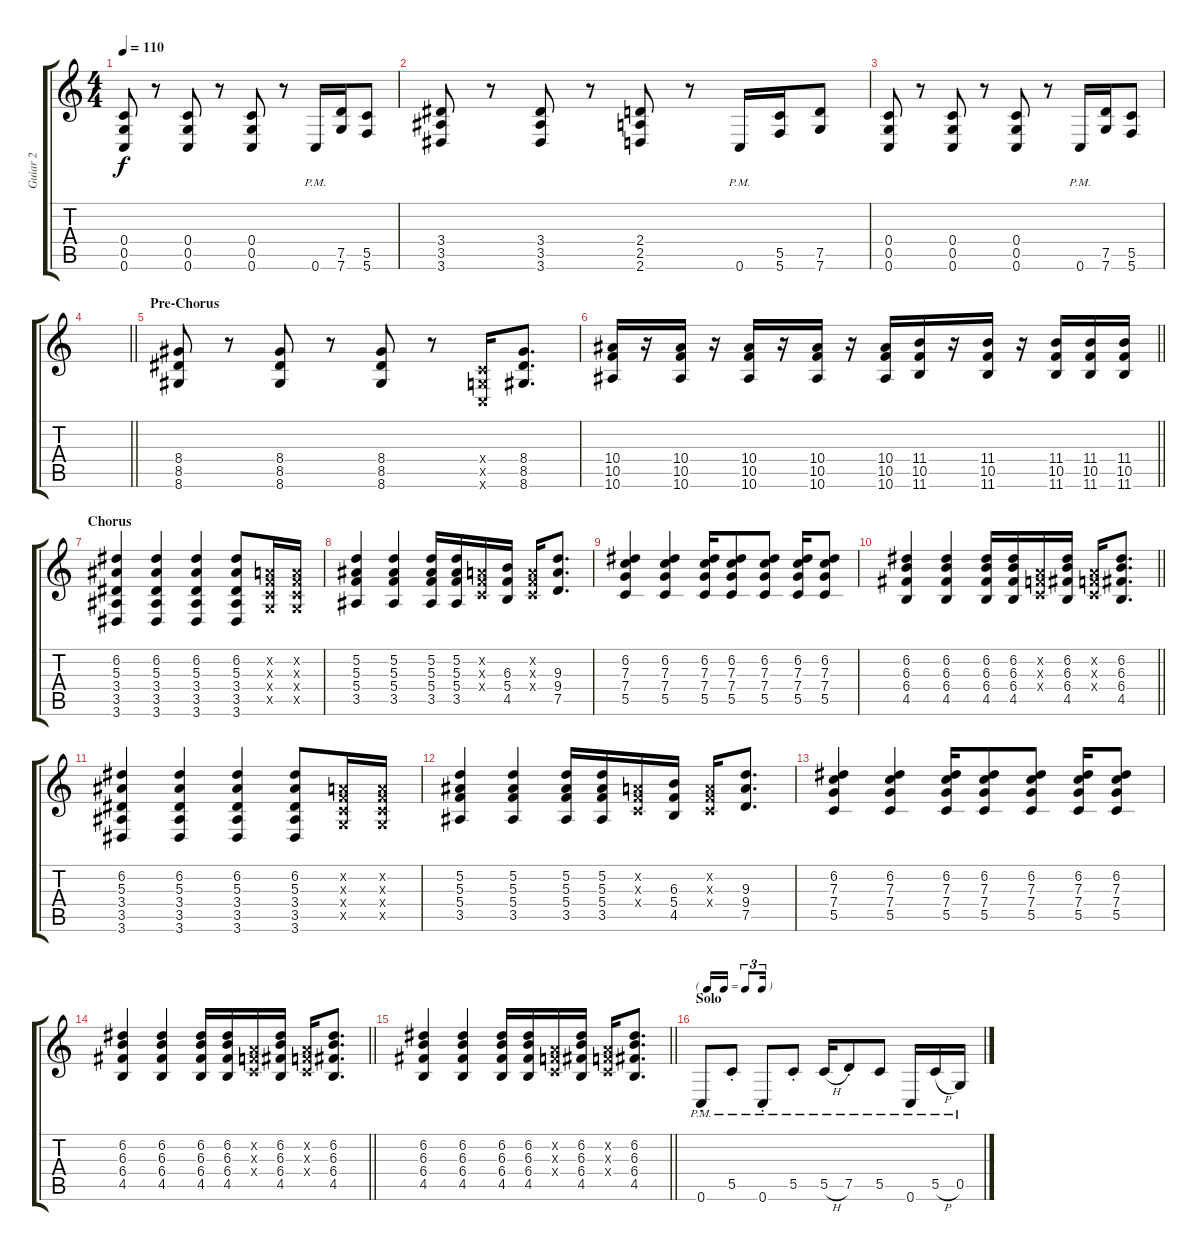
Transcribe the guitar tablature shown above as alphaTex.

\track ("Guiar 2" "Guiar 2") {instrument overdrivenguitar}
\staff {score tabs}
\tuning (D4 A3 F3 C3 G2 C2) {hide}
\ts (4 4)
\tempo 110
\clef g2
\ks c
(0.4 0.5 0.6).8{dy f} r.8 (0.4 0.5 0.6).8 r.8 (0.4 0.5 0.6).8 r.8 0.6{pm}.16 (7.5 7.6).16 (5.5 5.6).8 |
(3.4 3.5 3.6).8 r.8 (3.4 3.5 3.6).8 r.8 (2.4 2.5 2.6).8 r.8 0.6{pm}.16 (5.5 5.6).16 (7.5 7.6).8 |
(0.4 0.5 0.6).8 r.8 (0.4 0.5 0.6).8 r.8 (0.4 0.5 0.6).8 r.8 0.6{pm}.16 (7.5 7.6).16 (5.5 5.6).8 |
\barLineRight lightlight
|
\section ("" "Pre-Chorus")
(8.4 8.5 8.6).8 r.8 (8.4 8.5 8.6).8 r.8 (8.4 8.5 8.6).8 r.8 (0.4{x} 0.5{x} 0.6{x}).16 (8.4 8.5 8.6).8{d} |
\barLineRight lightlight
(10.4 10.5 10.6).16 r.16 (10.4 10.5 10.6).16 r.16 (10.4 10.5 10.6).16 r.16 (10.4 10.5 10.6).16 r.16 (10.4 10.5 10.6).16 (11.4 10.5 11.6).16 r.16 (11.4 10.5 11.6).16 r.16 (11.4 10.5 11.6).16 (11.4 10.5 11.6).16 (11.4 10.5 11.6).16 |
\section ("" "Chorus")
(6.2 5.3 3.4 3.5 3.6).4 (6.2 5.3 3.4 3.5 3.6).4 (6.2 5.3 3.4 3.5 3.6).4 (6.2 5.3 3.4 3.5 3.6).8 (0.2{x} 0.3{x} 0.4{x} 0.5{x}).16 (0.2{x} 0.3{x} 0.4{x} 0.5{x}).16 |
(5.2 5.3 5.4 3.5).4 (5.2 5.3 5.4 3.5).4 (5.2 5.3 5.4 3.5).16 (5.2 5.3 5.4 3.5).16 (0.2{x} 0.3{x} 0.4{x}).16 (6.3 5.4 4.5).16 (0.2{x} 0.3{x} 0.4{x}).16 (9.3 9.4 7.5).8{d} |
(6.2 7.3 7.4 5.5).4 (6.2 7.3 7.4 5.5).4 (6.2 7.3 7.4 5.5).16 (6.2 7.3 7.4 5.5).8 (6.2 7.3 7.4 5.5).8 (6.2 7.3 7.4 5.5).16 (6.2 7.3 7.4 5.5).8 |
\barLineRight lightlight
(6.2 6.3 6.4 4.5).4 (6.2 6.3 6.4 4.5).4 (6.2 6.3 6.4 4.5).16 (6.2 6.3 6.4 4.5).16 (0.2{x} 0.3{x} 0.4{x}).16 (6.2 6.3 6.4 4.5).16 (0.2{x} 0.3{x} 0.4{x}).16 (6.2 6.3 6.4 4.5).8{d} |
(6.2 5.3 3.4 3.5 3.6).4 (6.2 5.3 3.4 3.5 3.6).4 (6.2 5.3 3.4 3.5 3.6).4 (6.2 5.3 3.4 3.5 3.6).8 (0.2{x} 0.3{x} 0.4{x} 0.5{x}).16 (0.2{x} 0.3{x} 0.4{x} 0.5{x}).16 |
(5.2 5.3 5.4 3.5).4 (5.2 5.3 5.4 3.5).4 (5.2 5.3 5.4 3.5).16 (5.2 5.3 5.4 3.5).16 (0.2{x} 0.3{x} 0.4{x}).16 (6.3 5.4 4.5).16 (0.2{x} 0.3{x} 0.4{x}).16 (9.3 9.4 7.5).8{d} |
(6.2 7.3 7.4 5.5).4 (6.2 7.3 7.4 5.5).4 (6.2 7.3 7.4 5.5).16 (6.2 7.3 7.4 5.5).8 (6.2 7.3 7.4 5.5).8 (6.2 7.3 7.4 5.5).16 (6.2 7.3 7.4 5.5).8 |
\barLineRight lightlight
(6.2 6.3 6.4 4.5).4 (6.2 6.3 6.4 4.5).4 (6.2 6.3 6.4 4.5).16 (6.2 6.3 6.4 4.5).16 (0.2{x} 0.3{x} 0.4{x}).16 (6.2 6.3 6.4 4.5).16 (0.2{x} 0.3{x} 0.4{x}).16 (6.2 6.3 6.4 4.5).8{d} |
\barLineRight lightlight
(6.2 6.3 6.4 4.5).4 (6.2 6.3 6.4 4.5).4 (6.2 6.3 6.4 4.5).16 (6.2 6.3 6.4 4.5).16 (0.2{x} 0.3{x} 0.4{x}).16 (6.2 6.3 6.4 4.5).16 (0.2{x} 0.3{x} 0.4{x}).16 (6.2 6.3 6.4 4.5).8{d} |
\tf triplet16th
\section ("" "Solo")
0.6{pm st}.8 5.5{pm st}.8 0.6{pm st}.8 5.5{pm st}.8 5.5{h pm}.16 7.5{pm st}.8 5.5{pm}.8 0.6{pm}.16 5.5{h pm}.16 0.5{pm}.16
